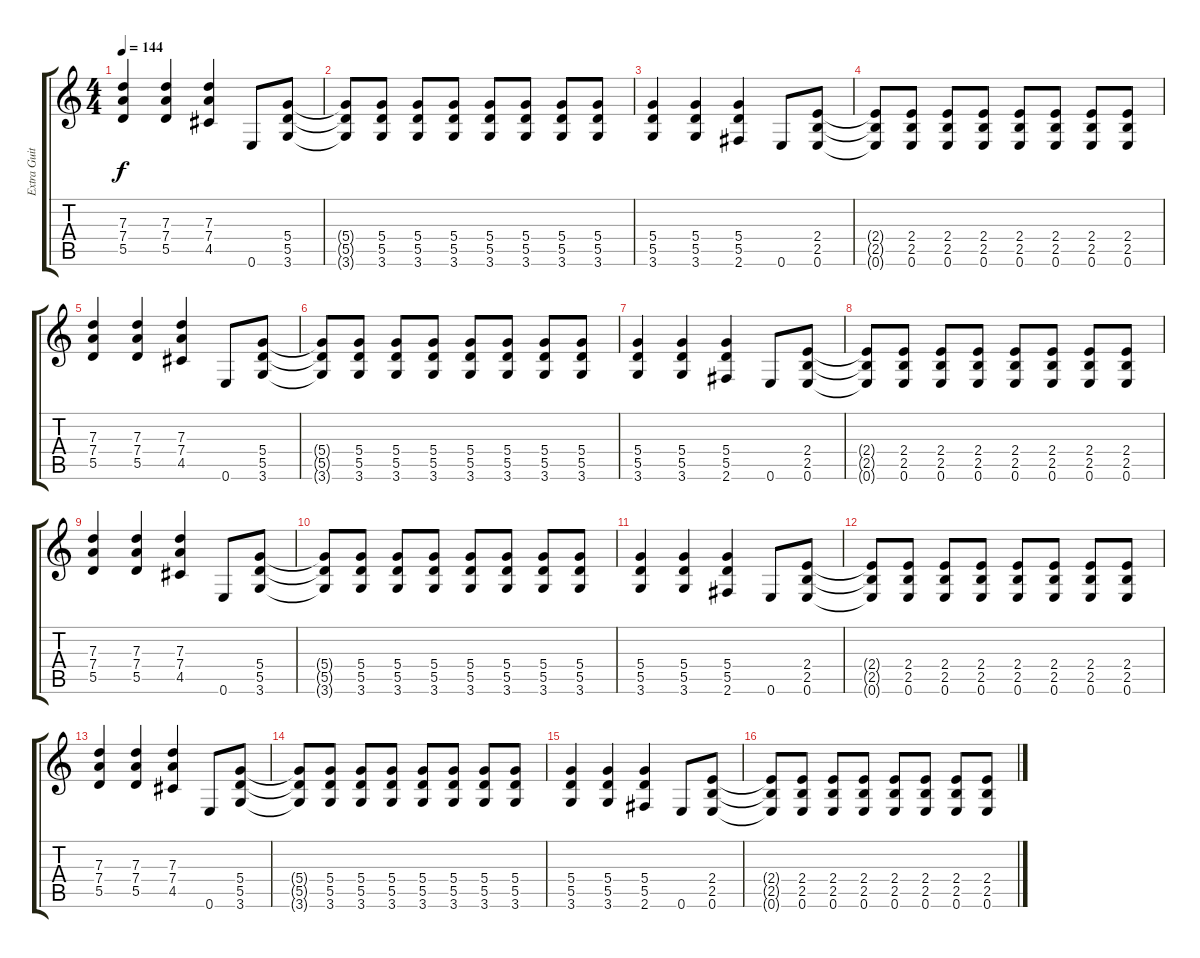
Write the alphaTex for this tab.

\track ("Extra Guitar" "Extra Guit") {instrument distortionguitar}
\staff {score tabs}
\tuning (E4 B3 G3 D3 A2 E2) {hide}
\ts (4 4)
\tempo 144
\clef g2
\ks c
(7.3 7.4 5.5).4{dy f} (7.3 7.4 5.5).4 (7.3 7.4 4.5).4 0.6.8 (5.4 5.5 3.6).8 |
(5.4{t} 5.5{t} 3.6{t}).8 (5.4 5.5 3.6).8 (5.4 5.5 3.6).8 (5.4 5.5 3.6).8 (5.4 5.5 3.6).8 (5.4 5.5 3.6).8 (5.4 5.5 3.6).8 (5.4 5.5 3.6).8 |
(5.4 5.5 3.6).4 (5.4 5.5 3.6).4 (5.4 5.5 2.6).4 0.6.8 (2.4 2.5 0.6).8 |
(2.4{t} 2.5{t} 0.6{t}).8 (2.4 2.5 0.6).8 (2.4 2.5 0.6).8 (2.4 2.5 0.6).8 (2.4 2.5 0.6).8 (2.4 2.5 0.6).8 (2.4 2.5 0.6).8 (2.4 2.5 0.6).8 |
(7.3 7.4 5.5).4 (7.3 7.4 5.5).4 (7.3 7.4 4.5).4 0.6.8 (5.4 5.5 3.6).8 |
(5.4{t} 5.5{t} 3.6{t}).8 (5.4 5.5 3.6).8 (5.4 5.5 3.6).8 (5.4 5.5 3.6).8 (5.4 5.5 3.6).8 (5.4 5.5 3.6).8 (5.4 5.5 3.6).8 (5.4 5.5 3.6).8 |
(5.4 5.5 3.6).4 (5.4 5.5 3.6).4 (5.4 5.5 2.6).4 0.6.8 (2.4 2.5 0.6).8 |
(2.4{t} 2.5{t} 0.6{t}).8 (2.4 2.5 0.6).8 (2.4 2.5 0.6).8 (2.4 2.5 0.6).8 (2.4 2.5 0.6).8 (2.4 2.5 0.6).8 (2.4 2.5 0.6).8 (2.4 2.5 0.6).8 |
(7.3 7.4 5.5).4 (7.3 7.4 5.5).4 (7.3 7.4 4.5).4 0.6.8 (5.4 5.5 3.6).8 |
(5.4{t} 5.5{t} 3.6{t}).8 (5.4 5.5 3.6).8 (5.4 5.5 3.6).8 (5.4 5.5 3.6).8 (5.4 5.5 3.6).8 (5.4 5.5 3.6).8 (5.4 5.5 3.6).8 (5.4 5.5 3.6).8 |
(5.4 5.5 3.6).4 (5.4 5.5 3.6).4 (5.4 5.5 2.6).4 0.6.8 (2.4 2.5 0.6).8 |
(2.4{t} 2.5{t} 0.6{t}).8 (2.4 2.5 0.6).8 (2.4 2.5 0.6).8 (2.4 2.5 0.6).8 (2.4 2.5 0.6).8 (2.4 2.5 0.6).8 (2.4 2.5 0.6).8 (2.4 2.5 0.6).8 |
(7.3 7.4 5.5).4 (7.3 7.4 5.5).4 (7.3 7.4 4.5).4 0.6.8 (5.4 5.5 3.6).8 |
(5.4{t} 5.5{t} 3.6{t}).8 (5.4 5.5 3.6).8 (5.4 5.5 3.6).8 (5.4 5.5 3.6).8 (5.4 5.5 3.6).8 (5.4 5.5 3.6).8 (5.4 5.5 3.6).8 (5.4 5.5 3.6).8 |
(5.4 5.5 3.6).4 (5.4 5.5 3.6).4 (5.4 5.5 2.6).4 0.6.8 (2.4 2.5 0.6).8 |
(2.4{t} 2.5{t} 0.6{t}).8 (2.4 2.5 0.6).8 (2.4 2.5 0.6).8 (2.4 2.5 0.6).8 (2.4 2.5 0.6).8 (2.4 2.5 0.6).8 (2.4 2.5 0.6).8 (2.4 2.5 0.6).8
